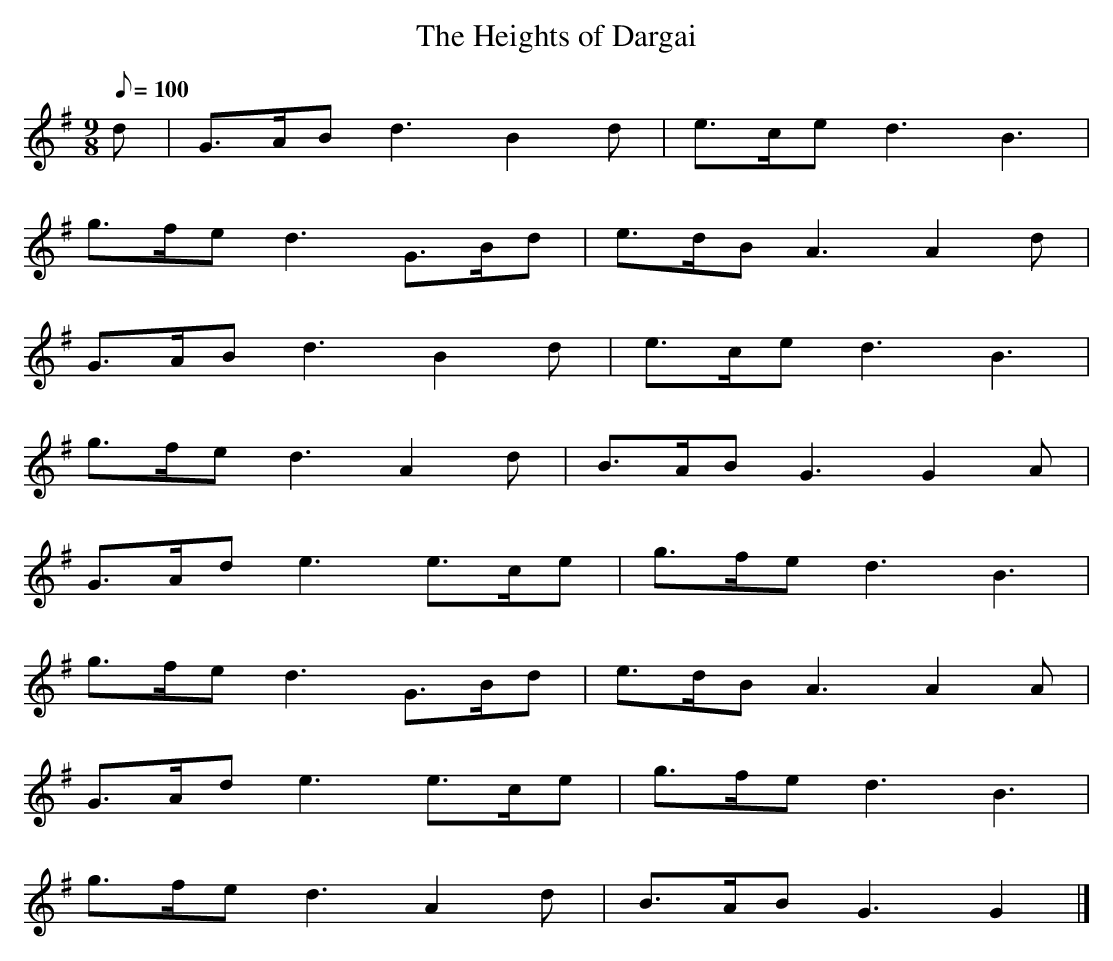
X:1
T:Heights of Dargai, The
M:9/8
L:1/8
Q:100
K:G
d|G>AB d3 B2 d|e>ce d3 B3|
g>fe d3 G>Bd|e>dB A3 A2 d|
G>AB d3 B2 d|e>ce d3 B3|
g>fe d3 A2 d|B>AB G3 G2 A|
G>Ad e3 e>ce|g>fe d3 B3|
g>fe d3 G>Bd|e>dB A3 A2 A|
G>Ad e3 e>ce|g>fe d3 B3|
g>fe d3 A2 d|B>AB G3 G2|]
